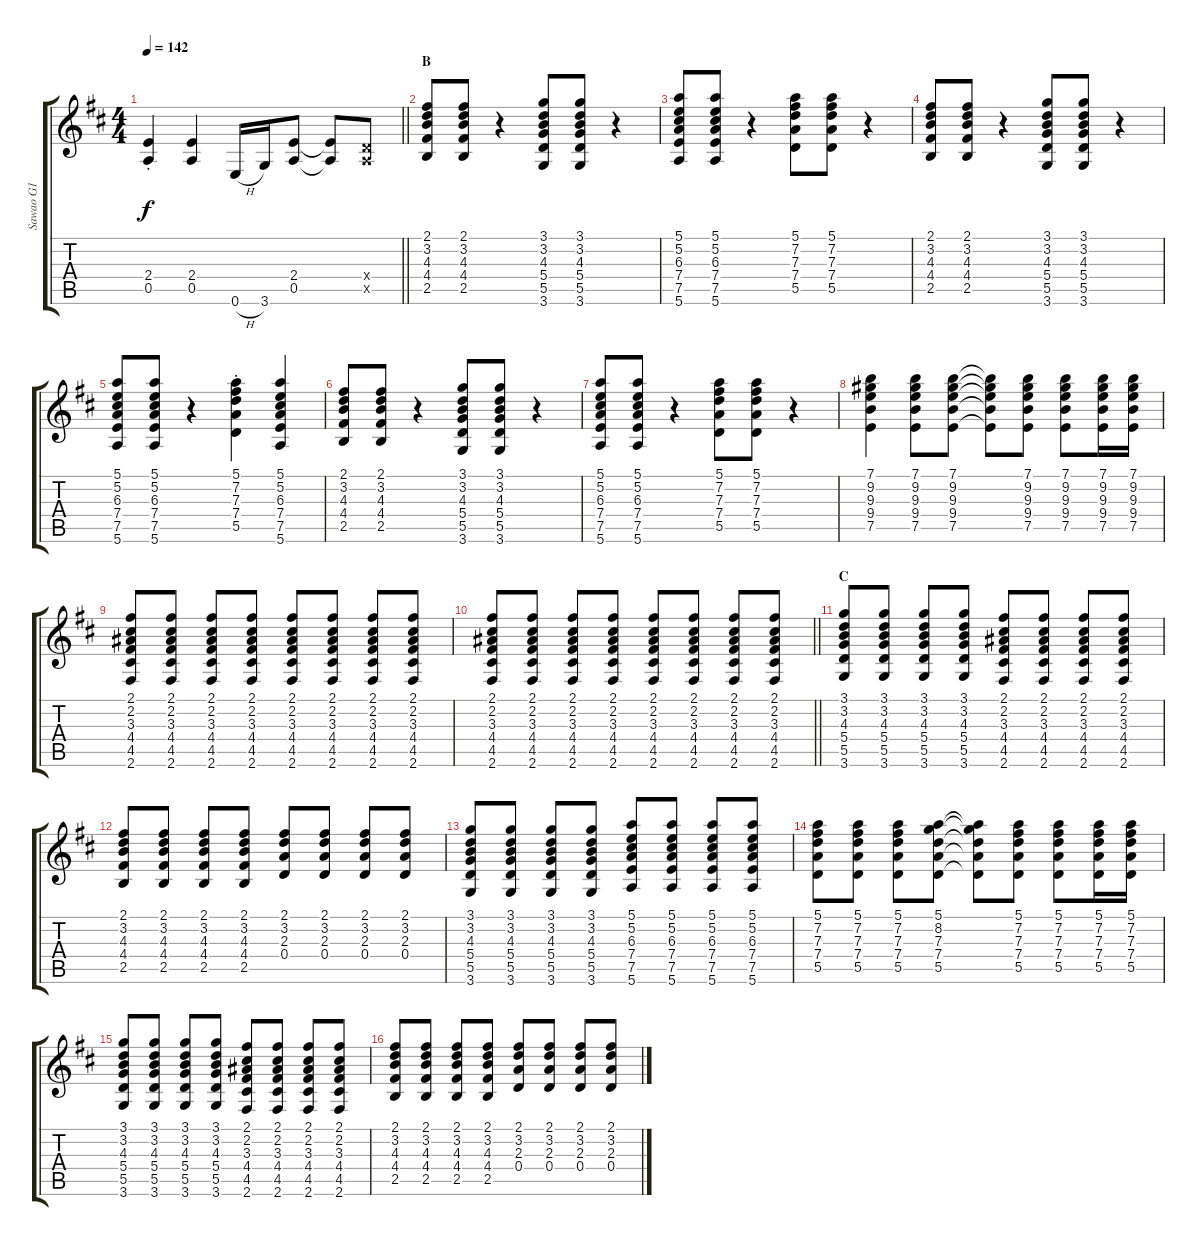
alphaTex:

\track ("Sawao G1" "Sawao G1") {instrument overdrivenguitar}
\staff {score tabs}
\tuning (E4 B3 G3 D3 A2 E2) {hide}
\ts (4 4)
\tempo 142
\clef g2
\barLineRight lightlight
\ks d
(2.4{st} 0.5{st}).4{dy f} (2.4 0.5).4 0.6{h}.16 3.6.16 (2.4 0.5).8 (2.4{t} 0.5{t}).8 (0.4{x} 0.5{x}).8 |
\section ("" "B")
(2.1 3.2 4.3 4.4 2.5).8 (2.1 3.2 4.3 4.4 2.5).8 r.4 (3.1 3.2 4.3 5.4 5.5 3.6).8 (3.1 3.2 4.3 5.4 5.5 3.6).8 r.4 |
(5.1 5.2 6.3 7.4 7.5 5.6).8 (5.1 5.2 6.3 7.4 7.5 5.6).8 r.4 (5.1 7.2 7.3 7.4 5.5).8 (5.1 7.2 7.3 7.4 5.5).8 r.4 |
(2.1 3.2 4.3 4.4 2.5).8 (2.1 3.2 4.3 4.4 2.5).8 r.4 (3.1 3.2 4.3 5.4 5.5 3.6).8 (3.1 3.2 4.3 5.4 5.5 3.6).8 r.4 |
(5.1 5.2 6.3 7.4 7.5 5.6).8 (5.1 5.2 6.3 7.4 7.5 5.6).8 r.4 (5.1{st} 7.2{st} 7.3{st} 7.4{st} 5.5{st}).4 (5.1 5.2 6.3 7.4 7.5 5.6).4 |
(2.1 3.2 4.3 4.4 2.5).8 (2.1 3.2 4.3 4.4 2.5).8 r.4 (3.1 3.2 4.3 5.4 5.5 3.6).8 (3.1 3.2 4.3 5.4 5.5 3.6).8 r.4 |
(5.1 5.2 6.3 7.4 7.5 5.6).8 (5.1 5.2 6.3 7.4 7.5 5.6).8 r.4 (5.1 7.2 7.3 7.4 5.5).8 (5.1 7.2 7.3 7.4 5.5).8 r.4 |
(7.1 9.2 9.3 9.4 7.5).4 (7.1 9.2 9.3 9.4 7.5).8 (7.1 9.2 9.3 9.4 7.5).8 (7.1{t} 9.2{t} 9.3{t} 9.4{t} 7.5{t}).8 (7.1 9.2 9.3 9.4 7.5).8 (7.1 9.2 9.3 9.4 7.5).8 (7.1 9.2 9.3 9.4 7.5).16 (7.1 9.2 9.3 9.4 7.5).16 |
(2.1 2.2 3.3 4.4 4.5 2.6).8 (2.1 2.2 3.3 4.4 4.5 2.6).8 (2.1 2.2 3.3 4.4 4.5 2.6).8 (2.1 2.2 3.3 4.4 4.5 2.6).8 (2.1 2.2 3.3 4.4 4.5 2.6).8 (2.1 2.2 3.3 4.4 4.5 2.6).8 (2.1 2.2 3.3 4.4 4.5 2.6).8 (2.1 2.2 3.3 4.4 4.5 2.6).8 |
\barLineRight lightlight
(2.1 2.2 3.3 4.4 4.5 2.6).8 (2.1 2.2 3.3 4.4 4.5 2.6).8 (2.1 2.2 3.3 4.4 4.5 2.6).8 (2.1 2.2 3.3 4.4 4.5 2.6).8 (2.1 2.2 3.3 4.4 4.5 2.6).8 (2.1 2.2 3.3 4.4 4.5 2.6).8 (2.1 2.2 3.3 4.4 4.5 2.6).8 (2.1 2.2 3.3 4.4 4.5 2.6).8 |
\section ("" "C")
(3.1 3.2 4.3 5.4 5.5 3.6).8 (3.1 3.2 4.3 5.4 5.5 3.6).8 (3.1 3.2 4.3 5.4 5.5 3.6).8 (3.1 3.2 4.3 5.4 5.5 3.6).8 (2.1 2.2 3.3 4.4 4.5 2.6).8 (2.1 2.2 3.3 4.4 4.5 2.6).8 (2.1 2.2 3.3 4.4 4.5 2.6).8 (2.1 2.2 3.3 4.4 4.5 2.6).8 |
(2.1 3.2 4.3 4.4 2.5).8 (2.1 3.2 4.3 4.4 2.5).8 (2.1 3.2 4.3 4.4 2.5).8 (2.1 3.2 4.3 4.4 2.5).8 (2.1 3.2 2.3 0.4).8 (2.1 3.2 2.3 0.4).8 (2.1 3.2 2.3 0.4).8 (2.1 3.2 2.3 0.4).8 |
(3.1 3.2 4.3 5.4 5.5 3.6).8 (3.1 3.2 4.3 5.4 5.5 3.6).8 (3.1 3.2 4.3 5.4 5.5 3.6).8 (3.1 3.2 4.3 5.4 5.5 3.6).8 (5.1 5.2 6.3 7.4 7.5 5.6).8 (5.1 5.2 6.3 7.4 7.5 5.6).8 (5.1 5.2 6.3 7.4 7.5 5.6).8 (5.1 5.2 6.3 7.4 7.5 5.6).8 |
(5.1 7.2 7.3 7.4 5.5).8 (5.1 7.2 7.3 7.4 5.5).8 (5.1 7.2 7.3 7.4 5.5).8 (5.1 8.2 7.3 7.4 5.5).8 (5.1{t} 8.2{t} 7.3{t} 7.4{t} 5.5{t}).8 (5.1 7.2 7.3 7.4 5.5).8 (5.1 7.2 7.3 7.4 5.5).8 (5.1 7.2 7.3 7.4 5.5).16 (5.1 7.2 7.3 7.4 5.5).16 |
(3.1 3.2 4.3 5.4 5.5 3.6).8 (3.1 3.2 4.3 5.4 5.5 3.6).8 (3.1 3.2 4.3 5.4 5.5 3.6).8 (3.1 3.2 4.3 5.4 5.5 3.6).8 (2.1 2.2 3.3 4.4 4.5 2.6).8 (2.1 2.2 3.3 4.4 4.5 2.6).8 (2.1 2.2 3.3 4.4 4.5 2.6).8 (2.1 2.2 3.3 4.4 4.5 2.6).8 |
(2.1 3.2 4.3 4.4 2.5).8 (2.1 3.2 4.3 4.4 2.5).8 (2.1 3.2 4.3 4.4 2.5).8 (2.1 3.2 4.3 4.4 2.5).8 (2.1 3.2 2.3 0.4).8 (2.1 3.2 2.3 0.4).8 (2.1 3.2 2.3 0.4).8 (2.1 3.2 2.3 0.4).8
